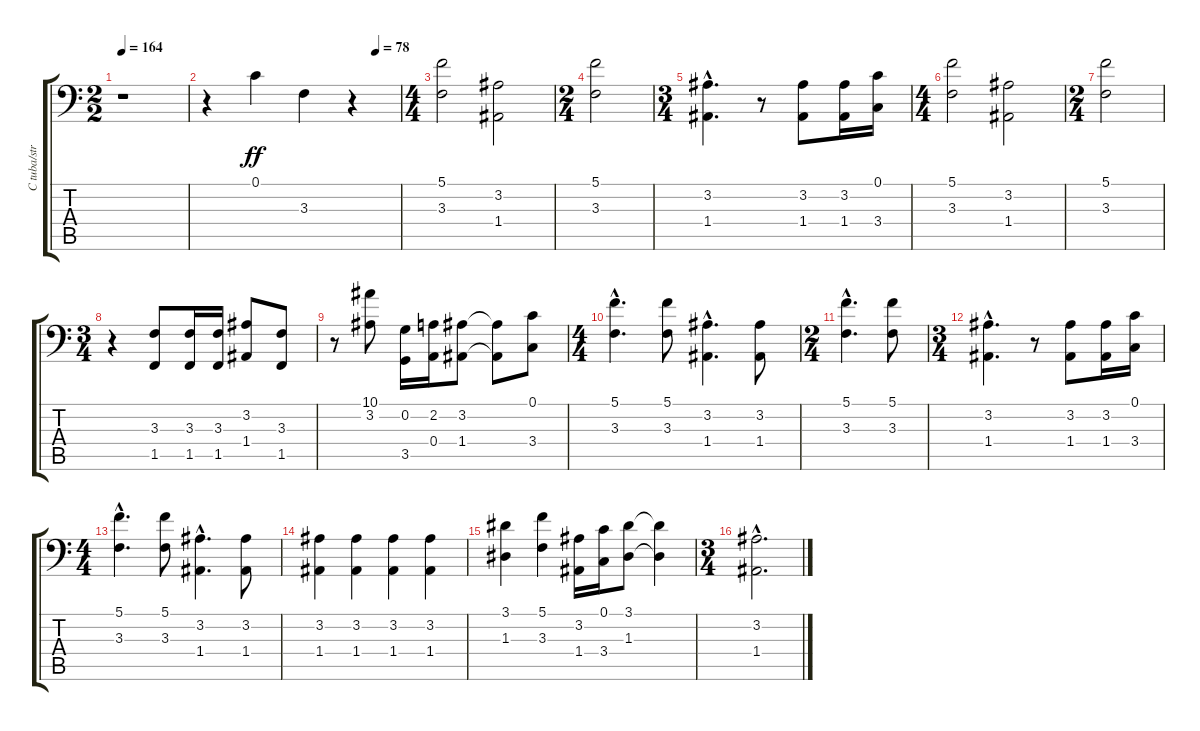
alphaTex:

\track ("C tuba/string bass" "C tuba/str") {instrument electricbassfinger}
\staff {score tabs}
\tuning (C3 G2 D2 A1 E1 B0) {hide}
\ts (2 2)
\tempo 164
\clef f4
\ks c
r.1{dy ff} |
\tempo (78 0.875)
r.4 0.1.4 3.3.4 r.4 |
\ts (4 4)
(5.1 3.3).2 (3.2 1.4).2 |
\ts (2 4)
(5.1 3.3).2 |
\ts (3 4)
(3.2{hac} 1.4{hac}).4{d} r.8 (3.2 1.4).8 (3.2 1.4).16 (0.1 3.4).16 |
\ts (4 4)
(5.1 3.3).2 (3.2 1.4).2 |
\ts (2 4)
(5.1 3.3).2 |
\ts (3 4)
r.4 (3.3 1.5).8 (3.3 1.5).16 (3.3 1.5).16 (3.2 1.4).8 (3.3 1.5).8 |
r.8 (10.1 3.2).8 (0.2 3.5).16 (2.2 0.4).16 (3.2 1.4).8 (3.2{t} 1.4{t}).8 (0.1 3.4).8 |
\ts (4 4)
(5.1{hac} 3.3{hac}).4{d} (5.1 3.3).8 (3.2{hac} 1.4{hac}).4{d} (3.2 1.4).8 |
\ts (2 4)
(5.1{hac} 3.3{hac}).4{d} (5.1 3.3).8 |
\ts (3 4)
(3.2{hac} 1.4{hac}).4{d} r.8 (3.2 1.4).8 (3.2 1.4).16 (0.1 3.4).16 |
\ts (4 4)
(5.1{hac} 3.3{hac}).4{d} (5.1 3.3).8 (3.2{hac} 1.4{hac}).4{d} (3.2 1.4).8 |
(3.2 1.4).4 (3.2 1.4).4 (3.2 1.4).4 (3.2 1.4).4 |
(3.1 1.3).4 (5.1 3.3).4 (3.2 1.4).16 (0.1 3.4).16 (3.1 1.3).8 (3.1{t} 1.3{t}).4 |
\ts (3 4)
(3.2{hac} 1.4{hac}).2{d}
